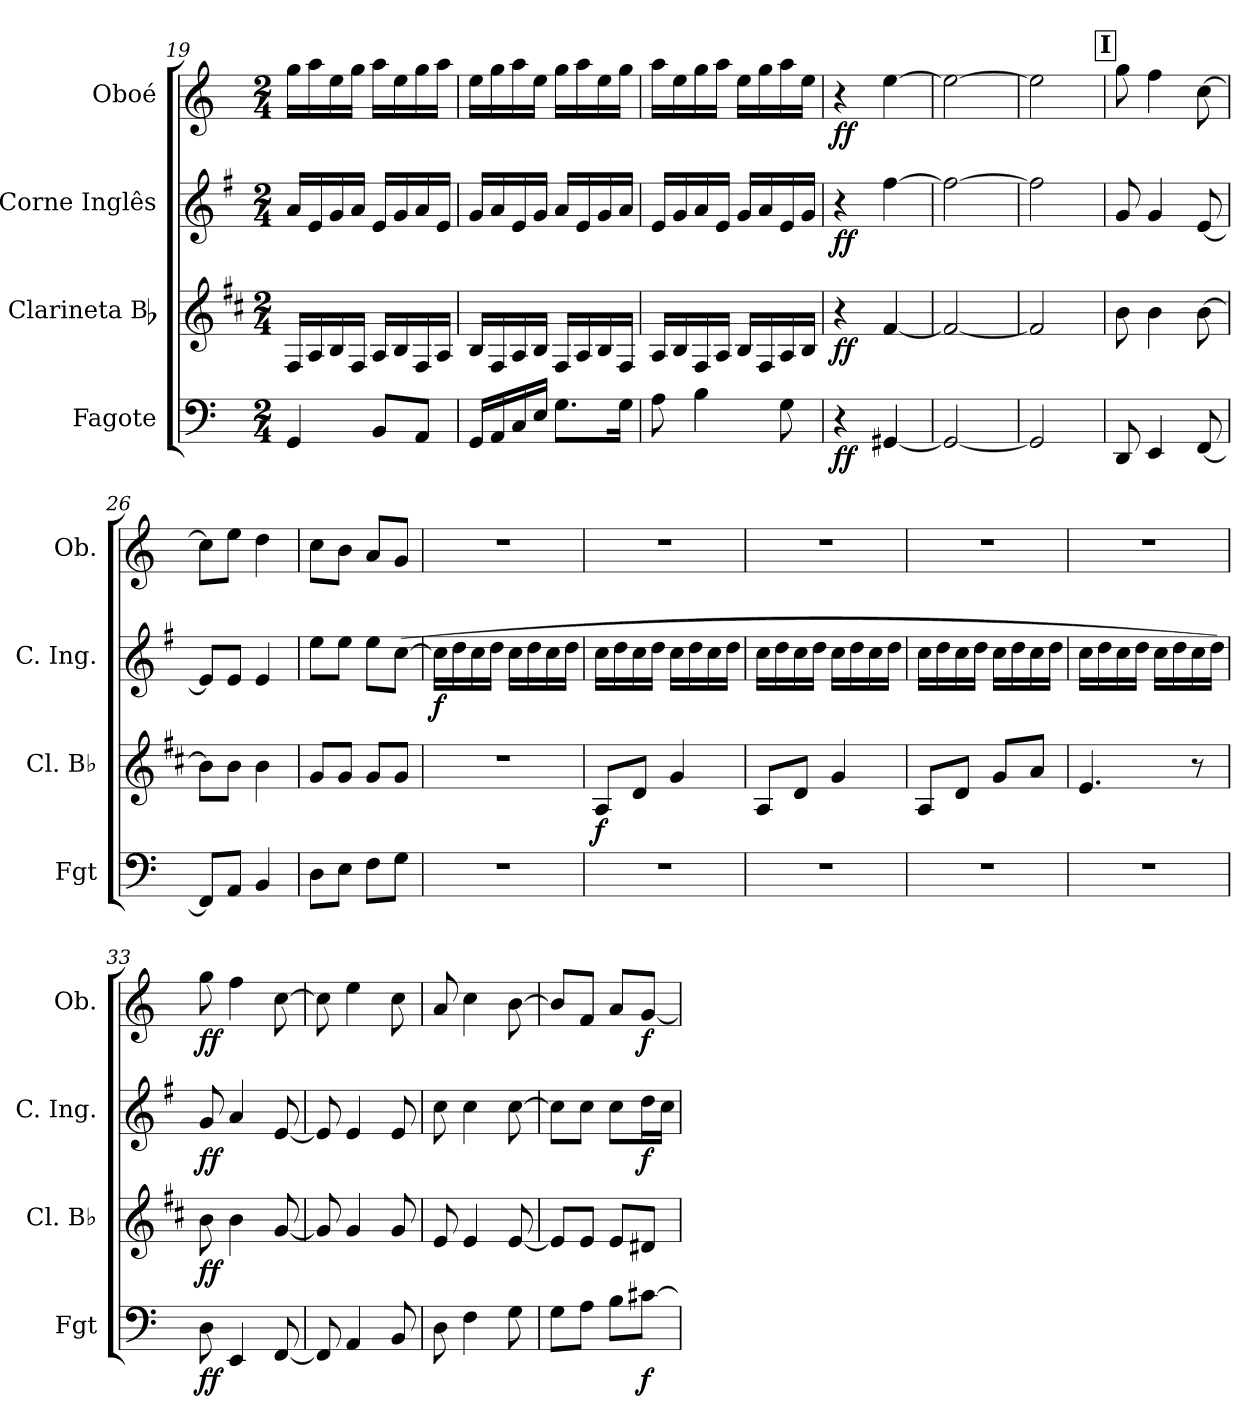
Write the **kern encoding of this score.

**kern	**dynam	**kern	**dynam	**kern	**dynam	**kern	**dynam
*part4	*part4	*part3	*part3	*part2	*part2	*part1	*part1
*staff4	*staff4	*staff3	*staff3	*staff2	*staff2	*staff1	*staff1
*I"Fagote	*	*I"Clarineta Bb	*	*I"Corne Inglês	*	*I"Oboé	*
*I'Fgt	*	*I'Cl. Bb	*	*I'C. Ing.	*	*I'Ob.	*
*clefF4	*	*clefG2	*	*clefG2	*	*clefG2	*
*	*	*ITrd1c2	*	*ITrd4c7	*	*	*
*k[]	*	*k[]	*	*k[]	*	*k[]	*
*M2/4	*	*M2/4	*	*M2/4	*	*M2/4	*
=19	=19	=19	=19	=19	=19	=19	=19
4GG/	.	16E/LL	.	16d/LL	.	16gg\LL	.
.	.	16G/	.	16A/	.	16aa\	.
.	.	16A/	.	16c/	.	16ee\	.
.	.	16E/JJ	.	16d/JJ	.	16gg\JJ	.
8BB/L	.	16G/LL	.	16A/LL	.	16aa\LL	.
.	.	16A/	.	16c/	.	16ee\	.
8AA/J	.	16E/	.	16d/	.	16gg\	.
.	.	16G/JJ	.	16A/JJ	.	16aa\JJ	.
!!LO:PB:g=z
=20	=20	=20	=20	=20	=20	=20	=20
16GG/LL	.	16A/LL	.	16c/LL	.	16ee\LL	.
16AA/	.	16E/	.	16d/	.	16gg\	.
16C/	.	16G/	.	16A/	.	16aa\	.
16E/JJ	.	16A/JJ	.	16c/JJ	.	16ee\JJ	.
8.G\L	.	16E/LL	.	16d/LL	.	16gg\LL	.
.	.	16G/	.	16A/	.	16aa\	.
.	.	16A/	.	16c/	.	16ee\	.
16G\Jk	.	16E/JJ	.	16d/JJ	.	16gg\JJ	.
=21	=21	=21	=21	=21	=21	=21	=21
8A\	.	16G/LL	.	16A/LL	.	16aa\LL	.
.	.	16A/	.	16c/	.	16ee\	.
4B\	.	16E/	.	16d/	.	16gg\	.
.	.	16G/JJ	.	16A/JJ	.	16aa\JJ	.
.	.	16A/LL	.	16c/LL	.	16ee\LL	.
.	.	16E/	.	16d/	.	16gg\	.
8G\	.	16G/	.	16A/	.	16aa\	.
.	.	16A/JJ	.	16c/JJ	.	16ee\JJ	.
=22	=22	=22	=22	=22	=22	=22	=22
!	!LO:DY:b	!	!LO:DY:b	!	!LO:DY:b	!	!LO:DY:b
4r	ff	4r	ff	4r	ff	4r	ff
[4GG#X/	.	[4e/	.	[4b\	.	[4ee\	.
=23	=23	=23	=23	=23	=23	=23	=23
2GG#/_	.	2e/_	.	2b\_	.	2ee\_	.
=24	=24	=24	=24	=24	=24	=24	=24
2GG#/]	.	2e/]	.	2b\]	.	2ee\]	.
!!LO:REH:place=s1:a:B:fs=14:t=I
=25	=25	=25	=25	=25	=25	=25	=25
8DD/	.	8a\	.	8c/	.	8gg\	.
4EE/	.	4a\	.	4c/	.	4ff\	.
[8FF/	.	[8a\	.	[8A/	.	[8cc\	.
=26	=26	=26	=26	=26	=26	=26	=26
8FF/L]	.	8a\L]	.	8A/L]	.	8cc\L]	.
8AA/J	.	8a\J	.	8A/J	.	8ee\J	.
4BB/	.	4a\	.	4A/	.	4dd\	.
!!LO:LB:g=z
=27	=27	=27	=27	=27	=27	=27	=27
8D\L	.	8f/L	.	8a\L	.	8cc\L	.
8E\J	.	8f/J	.	8a\J	.	8b\J	.
8F\L	.	8f/L	.	8a\L	.	8a/L	.
8G\J	.	8f/J	.	([8f\J	.	8g/J	.
=28	=28	=28	=28	=28	=28	=28	=28
!	!	!	!	!	!LO:DY:b	!	!
2r	.	2r	.	16f\LL]	f	2r	.
.	.	.	.	16g\	.	.	.
.	.	.	.	16f\	.	.	.
.	.	.	.	16g\JJ	.	.	.
.	.	.	.	16f\LL	.	.	.
.	.	.	.	16g\	.	.	.
.	.	.	.	16f\	.	.	.
.	.	.	.	16g\JJ	.	.	.
=29	=29	=29	=29	=29	=29	=29	=29
!	!	!	!LO:DY:b	!	!	!	!
2r	.	8G/L	f	16f\LL	.	2r	.
.	.	.	.	16g\	.	.	.
.	.	8c/J	.	16f\	.	.	.
.	.	.	.	16g\JJ	.	.	.
.	.	4f/	.	16f\LL	.	.	.
.	.	.	.	16g\	.	.	.
.	.	.	.	16f\	.	.	.
.	.	.	.	16g\JJ	.	.	.
=30	=30	=30	=30	=30	=30	=30	=30
2r	.	8G/L	.	16f\LL	.	2r	.
.	.	.	.	16g\	.	.	.
.	.	8c/J	.	16f\	.	.	.
.	.	.	.	16g\JJ	.	.	.
.	.	4f/	.	16f\LL	.	.	.
.	.	.	.	16g\	.	.	.
.	.	.	.	16f\	.	.	.
.	.	.	.	16g\JJ	.	.	.
=31	=31	=31	=31	=31	=31	=31	=31
2r	.	8G/L	.	16f\LL	.	2r	.
.	.	.	.	16g\	.	.	.
.	.	8c/J	.	16f\	.	.	.
.	.	.	.	16g\JJ	.	.	.
.	.	8f/L	.	16f\LL	.	.	.
.	.	.	.	16g\	.	.	.
.	.	8g/J	.	16f\	.	.	.
.	.	.	.	16g\JJ	.	.	.
!!LO:LB:g=z
=32	=32	=32	=32	=32	=32	=32	=32
2r	.	4.d/	.	16f\LL	.	2r	.
.	.	.	.	16g\	.	.	.
.	.	.	.	16f\	.	.	.
.	.	.	.	16g\JJ	.	.	.
.	.	.	.	16f\LL	.	.	.
.	.	.	.	16g\	.	.	.
.	.	8r	.	16f\	.	.	.
.	.	.	.	16g\JJ)	.	.	.
=33	=33	=33	=33	=33	=33	=33	=33
!	!LO:DY:b	!	!LO:DY:b	!	!LO:DY:b	!	!LO:DY:b
8D\	ff	8a\	ff	8c/	ff	8gg\	ff
4EE/	.	4a\	.	4d/	.	4ff\	.
[8FF/	.	[8f/	.	[8A/	.	[8cc\	.
=34	=34	=34	=34	=34	=34	=34	=34
8FF/]	.	8f/]	.	8A/]	.	8cc\]	.
4AA/	.	4f/	.	4A/	.	4ee\	.
8BB/	.	8f/	.	8A/	.	8cc\	.
=35	=35	=35	=35	=35	=35	=35	=35
8D\	.	8d/	.	8f\	.	8a/	.
4F\	.	4d/	.	4f\	.	4cc\	.
8G\	.	[8d/	.	[8f\	.	[8b\	.
=36	=36	=36	=36	=36	=36	=36	=36
8G\L	.	8d/L]	.	8f\L]	.	8b/L]	.
8A\J	.	8d/J	.	8f\J	.	8f/J	.
8B\L	.	8d/L	.	8f\L	.	8a/L	.
!	!LO:DY:b	!	!	!	!LO:DY:b	!	!LO:DY:b
[8c#X\J	f	8c#X/J	.	16g\L	f	[8g/J	f
.	.	.	.	16f\JJ	.	.	.
=	=	=	=	=	=	=	=
*-	*-	*-	*-	*-	*-	*-	*-
